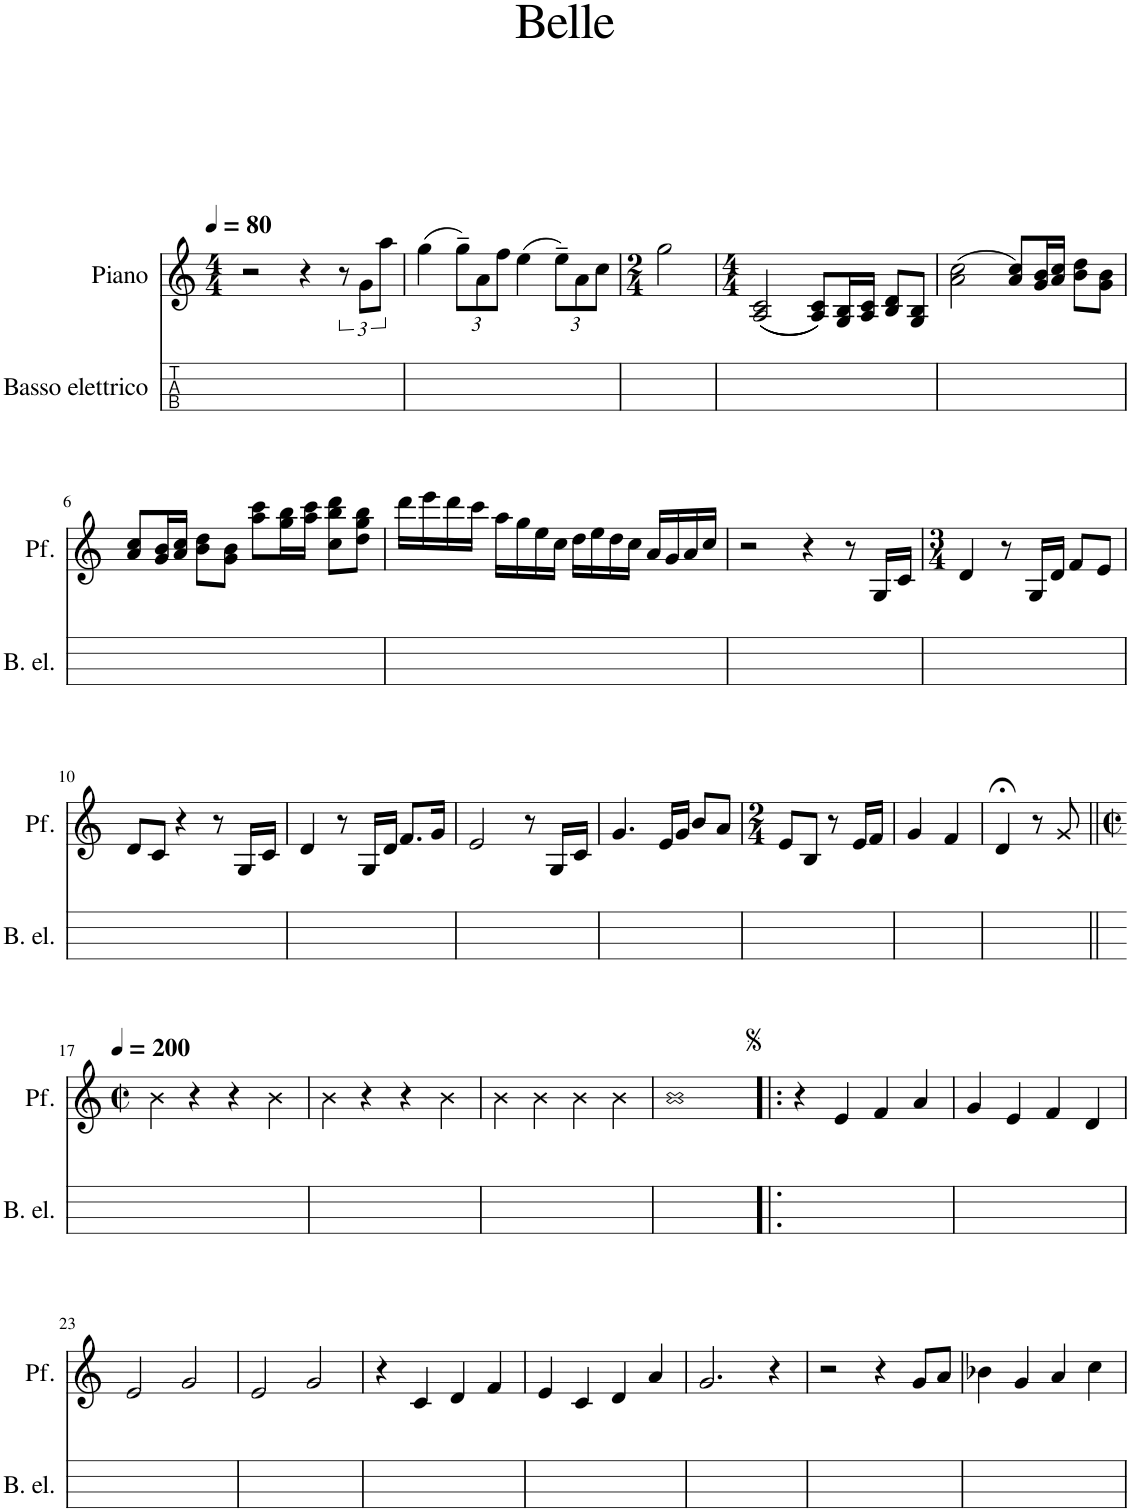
**kern	**kern
*part2	*part1
*staff2	*staff1
*I"Basso elettrico	*I"Piano
*I'B. el.	*
*stria4	*
*	*clefG2
*k[]	*k[]
*M4/4	*M4/4
*MM80	*MM80
=1	=1
1r	2r
.	4r
.	12r
.	12g\L
.	12aa\J
=2	=2
1r	(4gg\
*	*Xbrackettup
.	12gg~\L)
.	12a\
.	12ff\J
.	(4ee\
.	12ee~\L)
.	12a\
.	12cc\J
=3	=3
*M2/4	*M2/4
2r	2gg\
=4	=4
*M4/4	*M4/4
1r	(((2A/ 2c/
.	8A/ 8c/L)))
.	16G/ 16B/L
.	16A/ 16c/JJ
.	8B/ 8d/L
.	8G/ 8B/J
=5	=5
1r	(2a\ 2cc\
.	8a/ 8cc/L)
.	16g/ 16b/L
.	16a/ 16cc/JJ
.	8b\ 8dd\L
.	8g\ 8b\J
!!LO:LB:g=z
=6	=6
1r	8a/ 8cc/L
.	16g/ 16b/L
.	16a/ 16cc/JJ
.	8b\ 8dd\L
.	8g\ 8b\J
.	8aa\ 8ccc\L
.	16gg\ 16bb\L
.	16aa\ 16ccc\JJ
.	8cc\ 8bb\ 8ddd\L
.	8dd\ 8gg\ 8bb\J
=7	=7
1r	16ddd\LL
.	16eee\
.	16ddd\
.	16ccc\JJ
.	16aa\LL
.	16gg\
.	16ee\
.	16cc\JJ
.	16dd\LL
.	16ee\
.	16dd\
.	16cc\JJ
.	16a/LL
.	16g/
.	16a/
.	16cc/JJ
=8	=8
1r	2r
.	4r
.	8r
.	16G/LL
.	16c/JJ
=9	=9
*M3/4	*M3/4
2.r	4d/
.	8r
.	16G/LL
.	16d/JJ
.	8f/L
.	8e/J
!!LO:LB:g=z
=10	=10
2.r	8d/L
.	8c/J
.	4r
.	8r
.	16G/LL
.	16c/JJ
=11	=11
2.r	4d/
.	8r
.	16G/LL
.	16d/JJ
.	8.f/L
.	16g/Jk
=12	=12
2.r	2e/
.	8r
.	16G/LL
.	16c/JJ
=13	=13
2.r	4.g/
.	16e/LL
.	16g/JJ
.	8b/L
.	8a/J
=14	=14
*M2/4	*M2/4
2r	8e/L
.	8B/J
.	8r
.	16e/LL
.	16f/JJ
=15	=15
2r	4g/
.	4f/
=16	=16
2r	4d;</
.	8r
.	8g/
!!LO:LB:g=z
=17||	=17||
*M2/2	*M2/2
*met(c|)	*met(c|)
*	*MM200
1r	4b\
.	4r
.	4r
.	4b\
=18	=18
1r	4b\
.	4r
.	4r
.	4b\
=19	=19
1r	4b\
.	4b\
.	4b\
.	4b\
=20	=20
1r	1b
=21!|:	=21!|:
1r	4r
.	4e/
.	4f/
.	4a/
=22	=22
1r	4g/
.	4e/
.	4f/
.	4d/
!!LO:LB:g=z
=23	=23
1r	2e/
.	2g/
=24	=24
1r	2e/
.	2g/
=25	=25
1r	4r
.	4c/
.	4d/
.	4f/
=26	=26
1r	4e/
.	4c/
.	4d/
.	4a/
=27	=27
1r	2.g/
.	4r
=28	=28
1r	2r
.	4r
.	8g/L
.	8a/J
=29	=29
1r	4b-X\
.	4g/
.	4a/
.	4cc\
=	=
*-	*-
